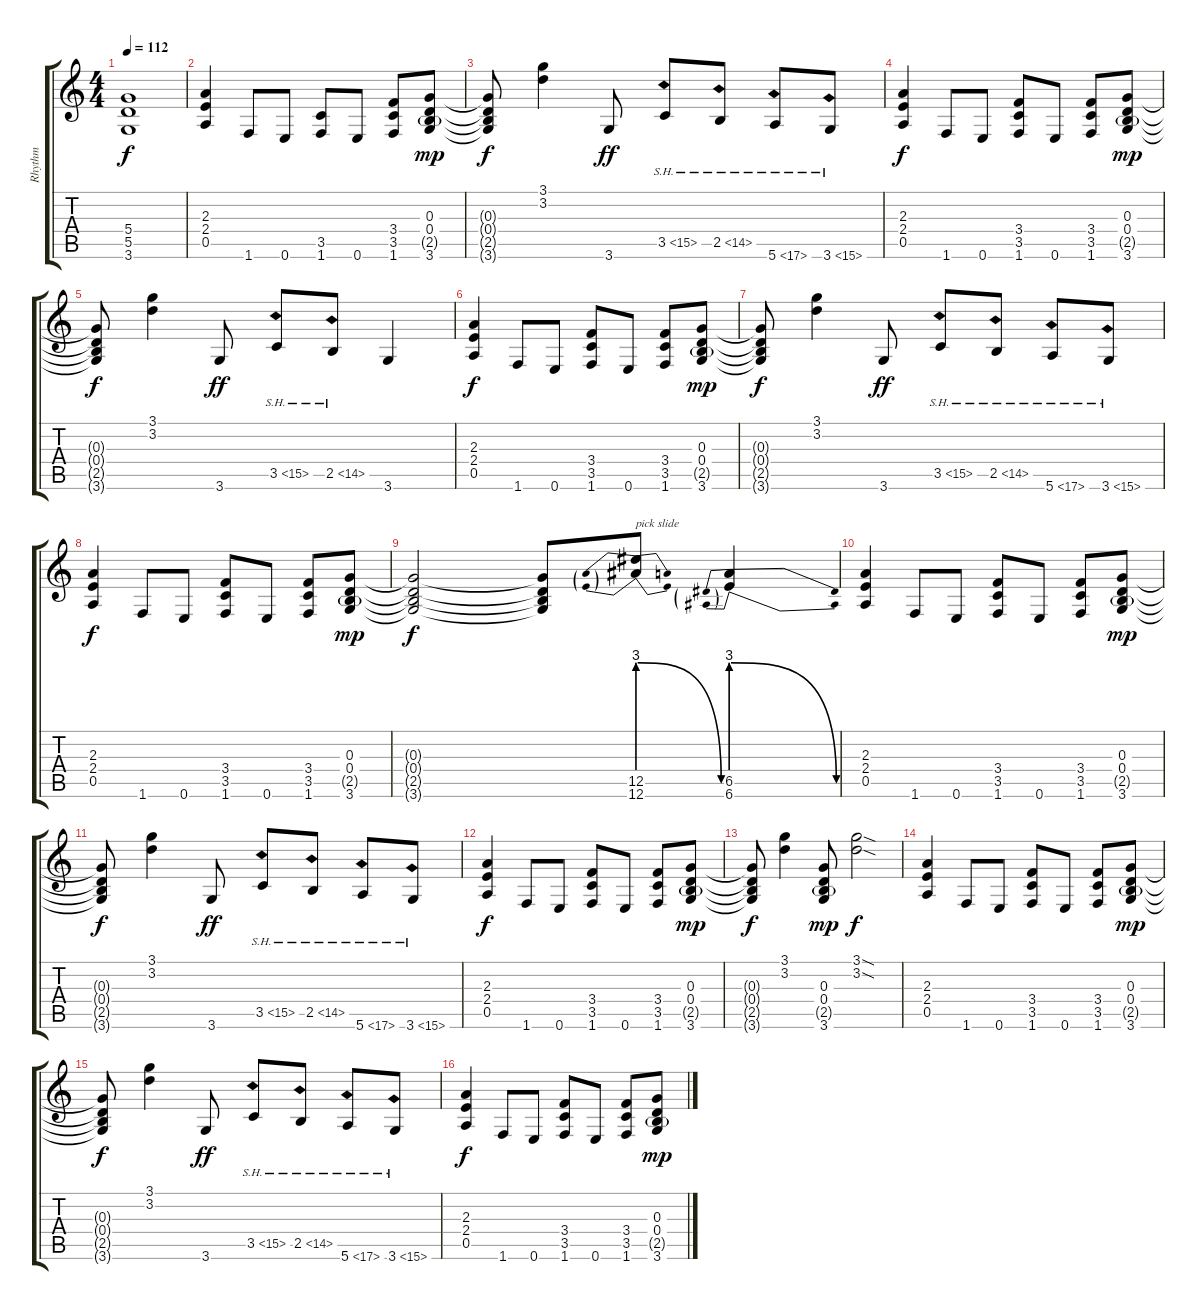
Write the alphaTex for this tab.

\track ("Rhythm" "Rhythm") {instrument overdrivenguitar}
\staff {score tabs}
\tuning (E4 B3 G3 D3 A2 E2) {hide}
\ts (4 4)
\tempo 112
\clef g2
\ks c
(5.4 5.5 3.6).1{dy f instrument overdrivenguitar} |
(2.3 2.4 0.5).4 1.6.8 0.6.8 (3.5 1.6).8 0.6.8 (3.4 3.5 1.6).8 (0.3 0.4 2.5{g} 3.6).8{dy mp} |
(0.3{t} 0.4{t} 2.5{t} 3.6{t}).8{dy f} (3.1 3.2).4 3.6.8{dy ff} 3.5{sh 12}.8 2.5{sh 12}.8 5.6{sh 12}.8 3.6{sh 12}.8 |
(2.3 2.4 0.5).4{dy f} 1.6.8 0.6.8 (3.4 3.5 1.6).8 0.6.8 (3.4 3.5 1.6).8 (0.3 0.4 2.5{g} 3.6).8{dy mp} |
(0.3{t} 0.4{t} 2.5{t} 3.6{t}).8{dy f} (3.1 3.2).4 3.6.8{dy ff} 3.5{sh 12}.8 2.5{sh 12}.8 3.6.4 |
(2.3 2.4 0.5).4{dy f} 1.6.8 0.6.8 (3.4 3.5 1.6).8 0.6.8 (3.4 3.5 1.6).8 (0.3 0.4 2.5{g} 3.6).8{dy mp} |
(0.3{t} 0.4{t} 2.5{t} 3.6{t}).8{dy f} (3.1 3.2).4 3.6.8{dy ff} 3.5{sh 12}.8 2.5{sh 12}.8 5.6{sh 12}.8 3.6{sh 12}.8 |
(2.3 2.4 0.5).4{dy f} 1.6.8 0.6.8 (3.4 3.5 1.6).8 0.6.8 (3.4 3.5 1.6).8 (0.3 0.4 2.5{g} 3.6).8{dy mp} |
(0.3{t} 0.4{t} 2.5{t} 3.6{t}).2{dy f} (0.3{t} 0.4{t} 2.5{t} 3.6{t}).8 (12.5{be (prebendrelease 0 12 60 0)} 12.6{be (prebendrelease 0 12 60 0)}).8{txt "pick slide"} (6.5{be (prebendrelease 0 12 60 0)} 6.6{be (prebendrelease 0 12 60 0)}).4 |
(2.3 2.4 0.5).4 1.6.8 0.6.8 (3.4 3.5 1.6).8 0.6.8 (3.4 3.5 1.6).8 (0.3 0.4 2.5{g} 3.6).8{dy mp} |
(0.3{t} 0.4{t} 2.5{t} 3.6{t}).8{dy f} (3.1 3.2).4 3.6.8{dy ff} 3.5{sh 12}.8 2.5{sh 12}.8 5.6{sh 12}.8 3.6{sh 12}.8 |
(2.3 2.4 0.5).4{dy f} 1.6.8 0.6.8 (3.4 3.5 1.6).8 0.6.8 (3.4 3.5 1.6).8 (0.3 0.4 2.5{g} 3.6).8{dy mp} |
(0.3{t} 0.4{t} 2.5{t} 3.6{t}).8{dy f} (3.1 3.2).4 (0.3 0.4 2.5{g} 3.6).8{dy mp} (3.1{sod} 3.2{sod}).2{dy f} |
(2.3 2.4 0.5).4 1.6.8 0.6.8 (3.4 3.5 1.6).8 0.6.8 (3.4 3.5 1.6).8 (0.3 0.4 2.5{g} 3.6).8{dy mp} |
(0.3{t} 0.4{t} 2.5{t} 3.6{t}).8{dy f} (3.1 3.2).4 3.6.8{dy ff} 3.5{sh 12}.8 2.5{sh 12}.8 5.6{sh 12}.8 3.6{sh 12}.8 |
(2.3 2.4 0.5).4{dy f} 1.6.8 0.6.8 (3.4 3.5 1.6).8 0.6.8 (3.4 3.5 1.6).8 (0.3 0.4 2.5{g} 3.6).8{dy mp}
